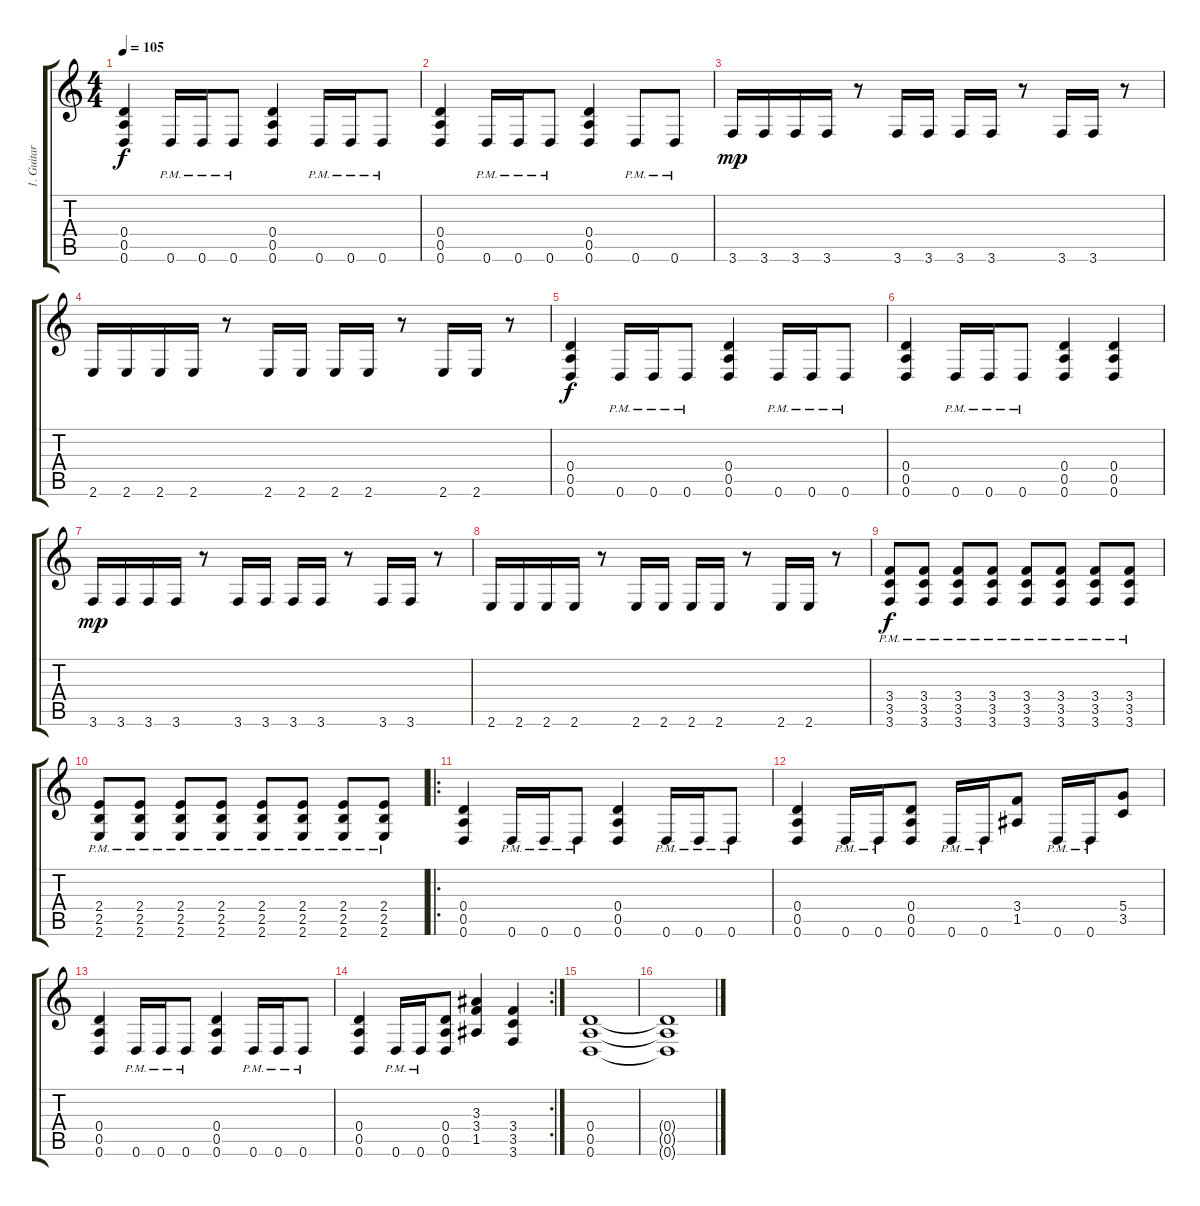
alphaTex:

\track ("1. Guitar " "1. Guitar ") {instrument distortionguitar}
\staff {score tabs}
\tuning (E4 B3 G3 D3 A2 D2) {hide}
\ts (4 4)
\tempo 105
\clef g2
\ks c
(0.4 0.5 0.6).4{dy f} 0.6{pm}.16 0.6{pm}.16 0.6{pm}.8 (0.4 0.5 0.6).4 0.6{pm}.16 0.6{pm}.16 0.6{pm}.8 |
(0.4 0.5 0.6).4 0.6{pm}.16 0.6{pm}.16 0.6{pm}.8 (0.4 0.5 0.6).4 0.6{pm}.8 0.6{pm}.8 |
3.6.16{dy mp} 3.6.16 3.6.16 3.6.16 r.8 3.6.16 3.6.16 3.6.16 3.6.16 r.8 3.6.16 3.6.16 r.8 |
2.6.16 2.6.16 2.6.16 2.6.16 r.8 2.6.16 2.6.16 2.6.16 2.6.16 r.8 2.6.16 2.6.16 r.8 |
(0.4 0.5 0.6).4{dy f} 0.6{pm}.16 0.6{pm}.16 0.6{pm}.8 (0.4 0.5 0.6).4 0.6{pm}.16 0.6{pm}.16 0.6{pm}.8 |
(0.4 0.5 0.6).4 0.6{pm}.16 0.6{pm}.16 0.6{pm}.8 (0.4 0.5 0.6).4 (0.4 0.5 0.6).4 |
3.6.16{dy mp} 3.6.16 3.6.16 3.6.16 r.8 3.6.16 3.6.16 3.6.16 3.6.16 r.8 3.6.16 3.6.16 r.8 |
2.6.16 2.6.16 2.6.16 2.6.16 r.8 2.6.16 2.6.16 2.6.16 2.6.16 r.8 2.6.16 2.6.16 r.8 |
(3.4{pm} 3.5{pm} 3.6{pm}).8{dy f} (3.4{pm} 3.5{pm} 3.6{pm}).8 (3.4{pm} 3.5{pm} 3.6{pm}).8 (3.4{pm} 3.5{pm} 3.6{pm}).8 (3.4{pm} 3.5{pm} 3.6{pm}).8 (3.4{pm} 3.5{pm} 3.6{pm}).8 (3.4{pm} 3.5{pm} 3.6{pm}).8 (3.4{pm} 3.5{pm} 3.6{pm}).8 |
(2.4{pm} 2.5{pm} 2.6{pm}).8 (2.4{pm} 2.5{pm} 2.6{pm}).8 (2.4{pm} 2.5{pm} 2.6{pm}).8 (2.4{pm} 2.5{pm} 2.6{pm}).8 (2.4{pm} 2.5{pm} 2.6{pm}).8 (2.4{pm} 2.5{pm} 2.6{pm}).8 (2.4{pm} 2.5{pm} 2.6{pm}).8 (2.4{pm} 2.5{pm} 2.6{pm}).8 |
\ro
(0.4 0.5 0.6).4 0.6{pm}.16 0.6{pm}.16 0.6{pm}.8 (0.4 0.5 0.6).4 0.6{pm}.16 0.6{pm}.16 0.6{pm}.8 |
(0.4 0.5 0.6).4 0.6{pm}.16 0.6{pm}.16 (0.4 0.5 0.6).8 0.6{pm}.16 0.6{pm}.16 (3.4 1.5).8 0.6{pm}.16 0.6{pm}.16 (5.4 3.5).8 |
(0.4 0.5 0.6).4 0.6{pm}.16 0.6{pm}.16 0.6{pm}.8 (0.4 0.5 0.6).4 0.6{pm}.16 0.6{pm}.16 0.6{pm}.8 |
\rc 2
(0.4 0.5 0.6).4 0.6{pm}.16 0.6{pm}.16 (0.4 0.5 0.6).8 (3.3 3.4 1.5).4 (3.4 3.5 3.6).4 |
(0.4 0.5 0.6).1{volume 0} |
(0.4{t} 0.5{t} 0.6{t}).1
